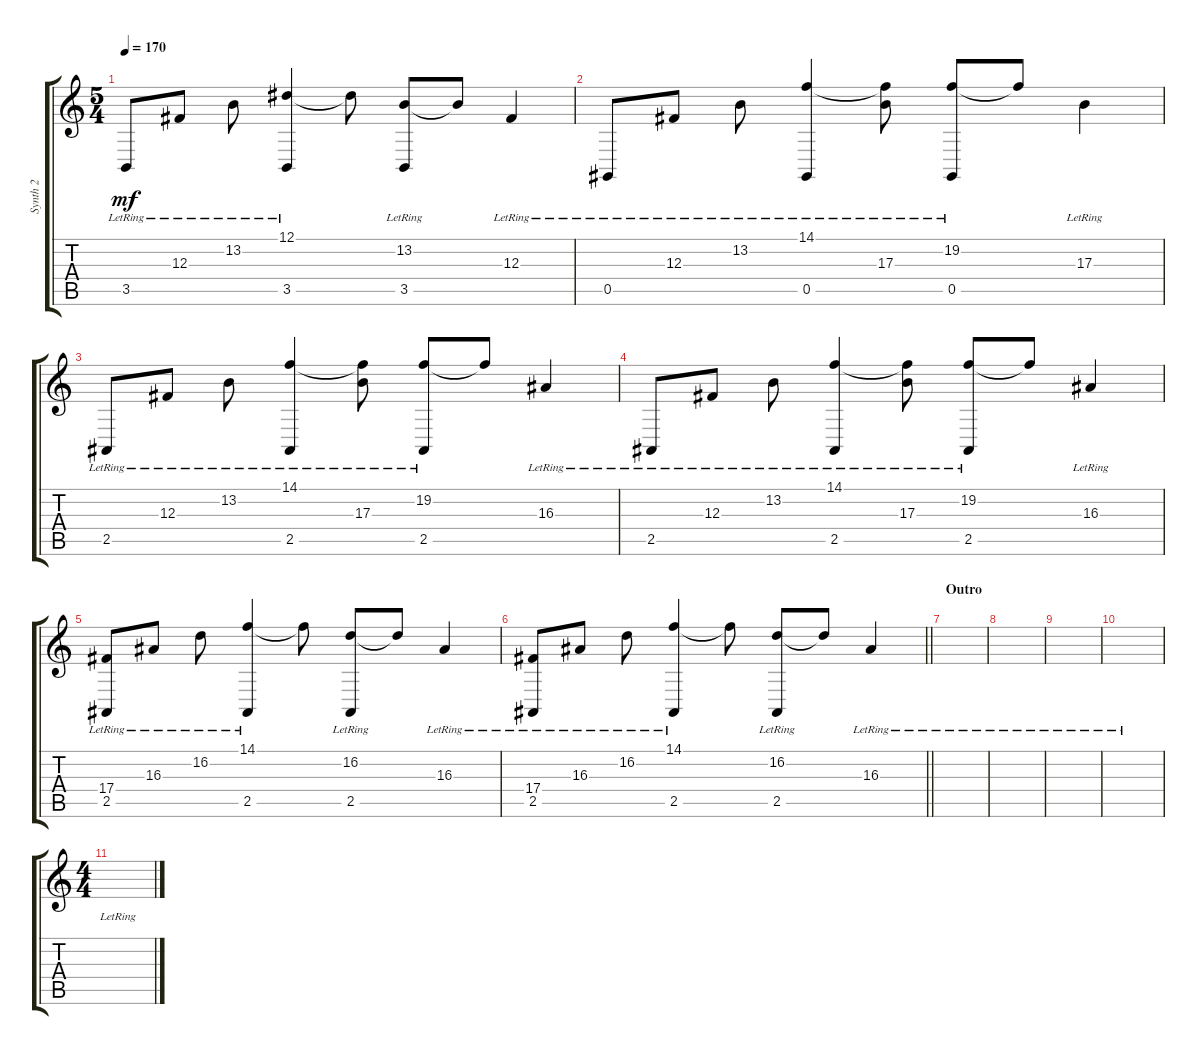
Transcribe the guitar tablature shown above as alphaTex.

\track ("Synth 2" "Synth 2") {instrument electricpiano1}
\staff {score tabs}
\tuning (Eb4 Bb3 Gb3 Db3 Ab2 Eb2) {hide}
\ts (5 4)
\tempo 170
\clef g2
\ks c
3.5{lr}.8{dy mf} 12.3{lr}.8 13.2{lr}.8 (12.1{lr} 3.5{lr}).4 12.1{t}.8 (13.2{lr} 3.5{lr}).8 13.2{t}.8 12.3{lr}.4 |
0.5{lr}.8 12.3{lr}.8 13.2{lr}.8 (14.1{lr} 0.5{lr}).4 (14.1{t} 17.3{lr}).8 (19.2{lr} 0.5{lr}).8 19.2{t}.8 17.3{lr}.4 |
2.5{lr}.8 12.3{lr}.8 13.2{lr}.8 (14.1{lr} 2.5{lr}).4 (14.1{t} 17.3{lr}).8 (19.2{lr} 2.5{lr}).8 19.2{t}.8 16.3{lr}.4 |
2.5{lr}.8 12.3{lr}.8 13.2{lr}.8 (14.1{lr} 2.5{lr}).4 (14.1{t} 17.3{lr}).8 (19.2{lr} 2.5{lr}).8 19.2{t}.8 16.3{lr}.4 |
(17.4{lr} 2.5{lr}).8 16.3{lr}.8 16.2{lr}.8 (14.1{lr} 2.5{lr}).4 14.1{t}.8 (16.2{lr} 2.5{lr}).8 16.2{t}.8 16.3{lr}.4 |
\barLineRight lightlight
(17.4{lr} 2.5{lr}).8 16.3{lr}.8 16.2{lr}.8 (14.1{lr} 2.5{lr}).4 14.1{t}.8 (16.2{lr} 2.5{lr}).8 16.2{t}.8 16.3{lr}.4 |
\section ("" "Outro")
|
|
|
|
\ts (4 4)
